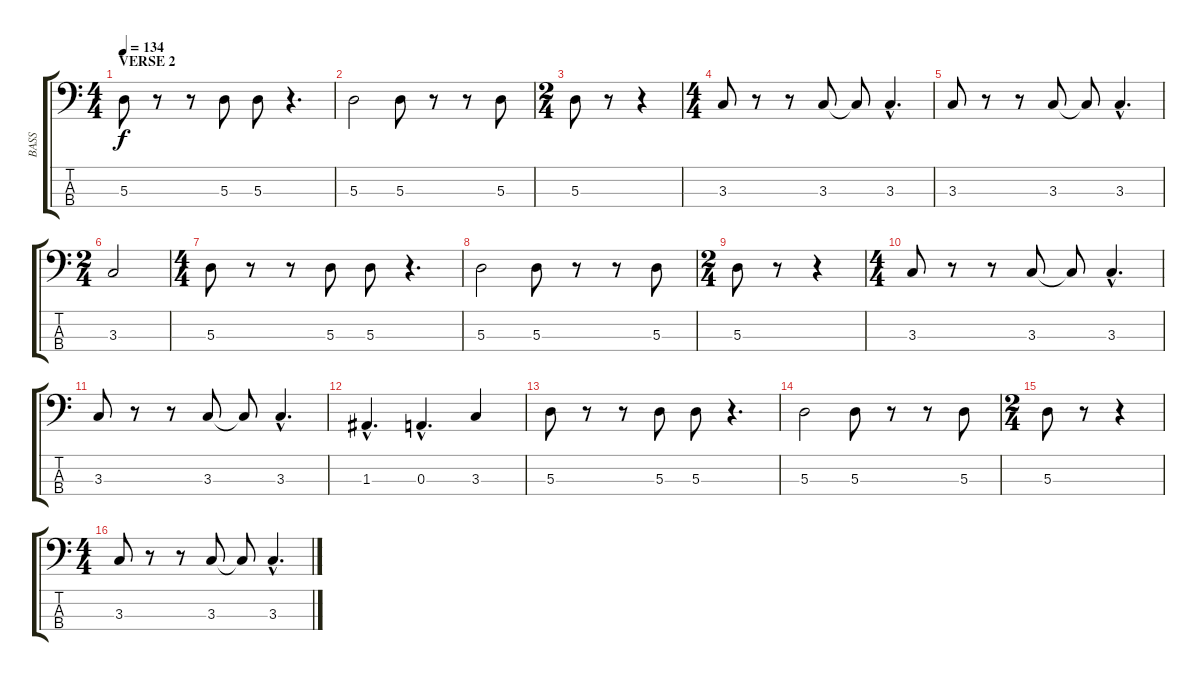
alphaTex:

\track ("BASS" "BASS") {instrument electricbassfinger}
\staff {score tabs}
\tuning (G2 D2 A1 E1) {hide}
\ts (4 4)
\section ("" "VERSE 2")
\tempo 134
\clef f4
\ks c
5.3.8{dy f} r.8 r.8 5.3.8 5.3.8 r.4{d} |
5.3.2 5.3.8 r.8 r.8 5.3.8 |
\ts (2 4)
5.3.8 r.8 r.4 |
\ts (4 4)
3.3.8 r.8 r.8 3.3.8 3.3{t}.8 3.3{hac}.4{d} |
3.3.8 r.8 r.8 3.3.8 3.3{t}.8 3.3{hac}.4{d} |
\ts (2 4)
3.3.2 |
\ts (4 4)
5.3.8 r.8 r.8 5.3.8 5.3.8 r.4{d} |
5.3.2 5.3.8 r.8 r.8 5.3.8 |
\ts (2 4)
5.3.8 r.8 r.4 |
\ts (4 4)
3.3.8 r.8 r.8 3.3.8 3.3{t}.8 3.3{hac}.4{d} |
3.3.8 r.8 r.8 3.3.8 3.3{t}.8 3.3{hac}.4{d} |
1.3{hac}.4{d} 0.3{hac}.4{d} 3.3.4 |
5.3.8 r.8 r.8 5.3.8 5.3.8 r.4{d} |
5.3.2 5.3.8 r.8 r.8 5.3.8 |
\ts (2 4)
5.3.8 r.8 r.4 |
\ts (4 4)
3.3.8 r.8 r.8 3.3.8 3.3{t}.8 3.3{hac}.4{d}
